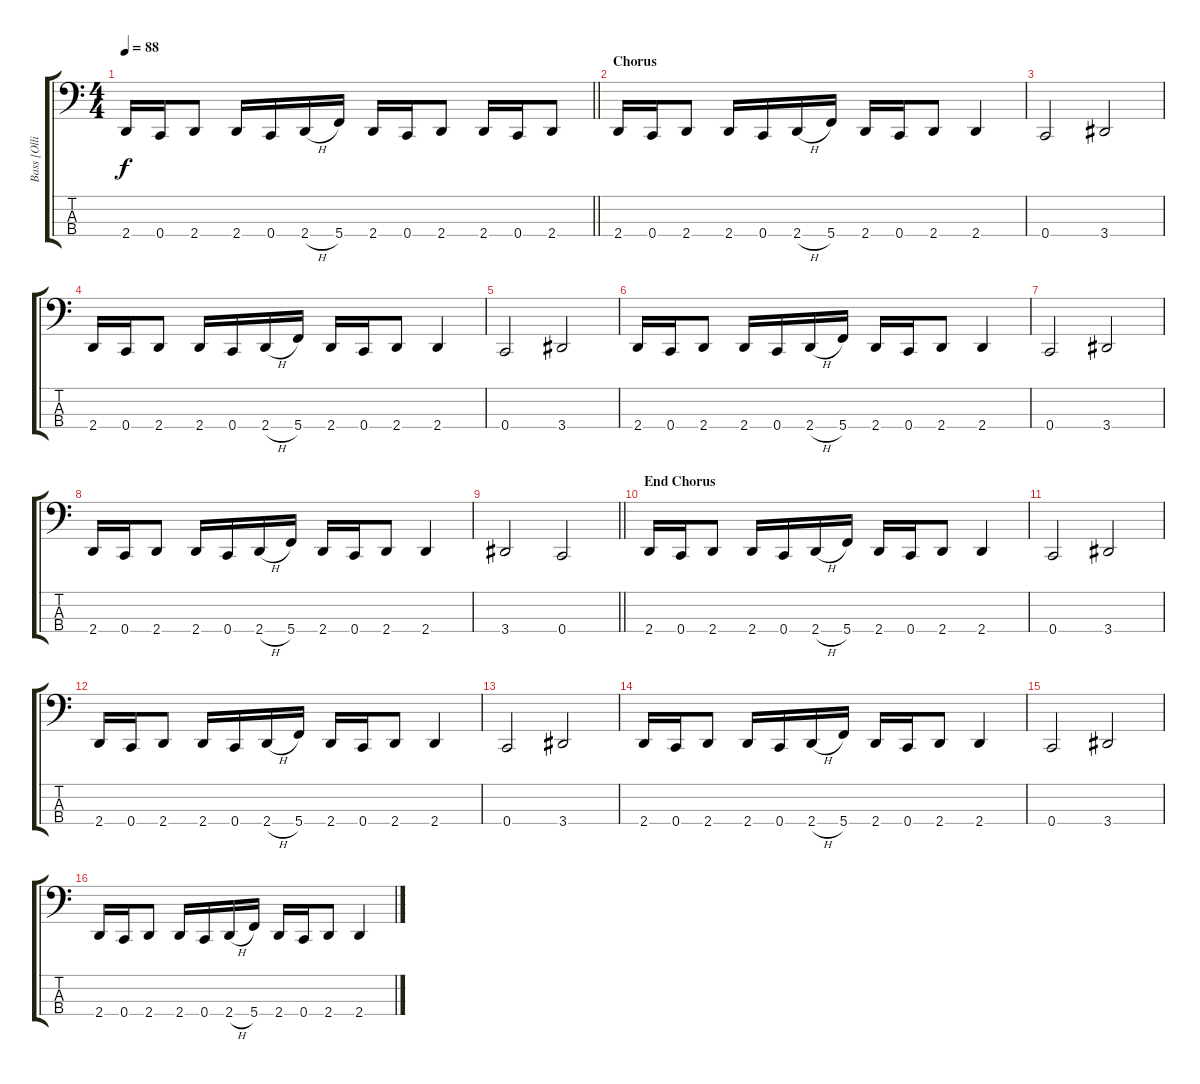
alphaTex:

\track ("Bass [Olli]" "Bass [Olli") {instrument electricbassfinger}
\staff {score tabs}
\tuning (F2 C2 G1 C1) {hide}
\ts (4 4)
\tempo 88
\clef f4
\barLineRight lightlight
\ks c
2.4.16{dy f} 0.4.16 2.4.8 2.4.16 0.4.16 2.4{h}.16 5.4.16 2.4.16 0.4.16 2.4.8 2.4.16 0.4.16 2.4.8 |
\section ("" "Chorus")
2.4.16 0.4.16 2.4.8 2.4.16 0.4.16 2.4{h}.16 5.4.16 2.4.16 0.4.16 2.4.8 2.4.4 |
0.4.2 3.4.2 |
2.4.16 0.4.16 2.4.8 2.4.16 0.4.16 2.4{h}.16 5.4.16 2.4.16 0.4.16 2.4.8 2.4.4 |
0.4.2 3.4.2 |
2.4.16 0.4.16 2.4.8 2.4.16 0.4.16 2.4{h}.16 5.4.16 2.4.16 0.4.16 2.4.8 2.4.4 |
0.4.2 3.4.2 |
2.4.16 0.4.16 2.4.8 2.4.16 0.4.16 2.4{h}.16 5.4.16 2.4.16 0.4.16 2.4.8 2.4.4 |
\barLineRight lightlight
3.4.2 0.4.2 |
\section ("" "End Chorus")
2.4.16 0.4.16 2.4.8 2.4.16 0.4.16 2.4{h}.16 5.4.16 2.4.16 0.4.16 2.4.8 2.4.4 |
0.4.2 3.4.2 |
2.4.16 0.4.16 2.4.8 2.4.16 0.4.16 2.4{h}.16 5.4.16 2.4.16 0.4.16 2.4.8 2.4.4 |
0.4.2 3.4.2 |
2.4.16 0.4.16 2.4.8 2.4.16 0.4.16 2.4{h}.16 5.4.16 2.4.16 0.4.16 2.4.8 2.4.4 |
0.4.2 3.4.2 |
2.4.16 0.4.16 2.4.8 2.4.16 0.4.16 2.4{h}.16 5.4.16 2.4.16 0.4.16 2.4.8 2.4.4
